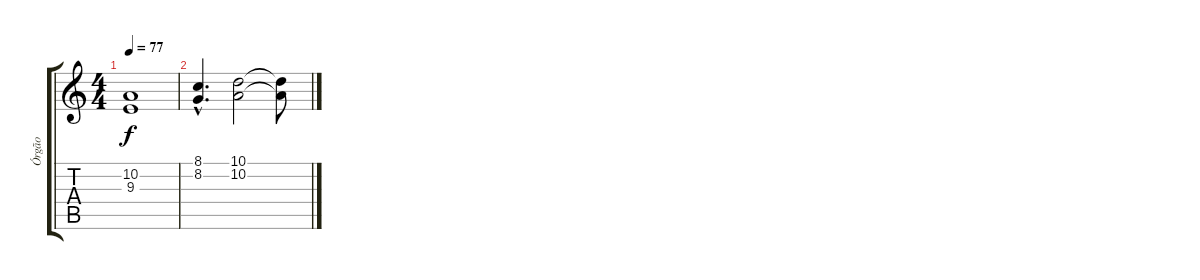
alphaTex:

\track ("Órgão" "Órgão") {instrument drawbarorgan}
\staff {score tabs}
\tuning (E4 B3 G3 D3 A2 E2) {hide}
\ts (4 4)
\tempo 77
\clef g2
\ks c
(10.2 9.3).1{dy f volume 2} |
(8.1{hac} 8.2{hac}).4{d volume 0} (10.1 10.2).2 (10.1{t} 10.2{t}).8
